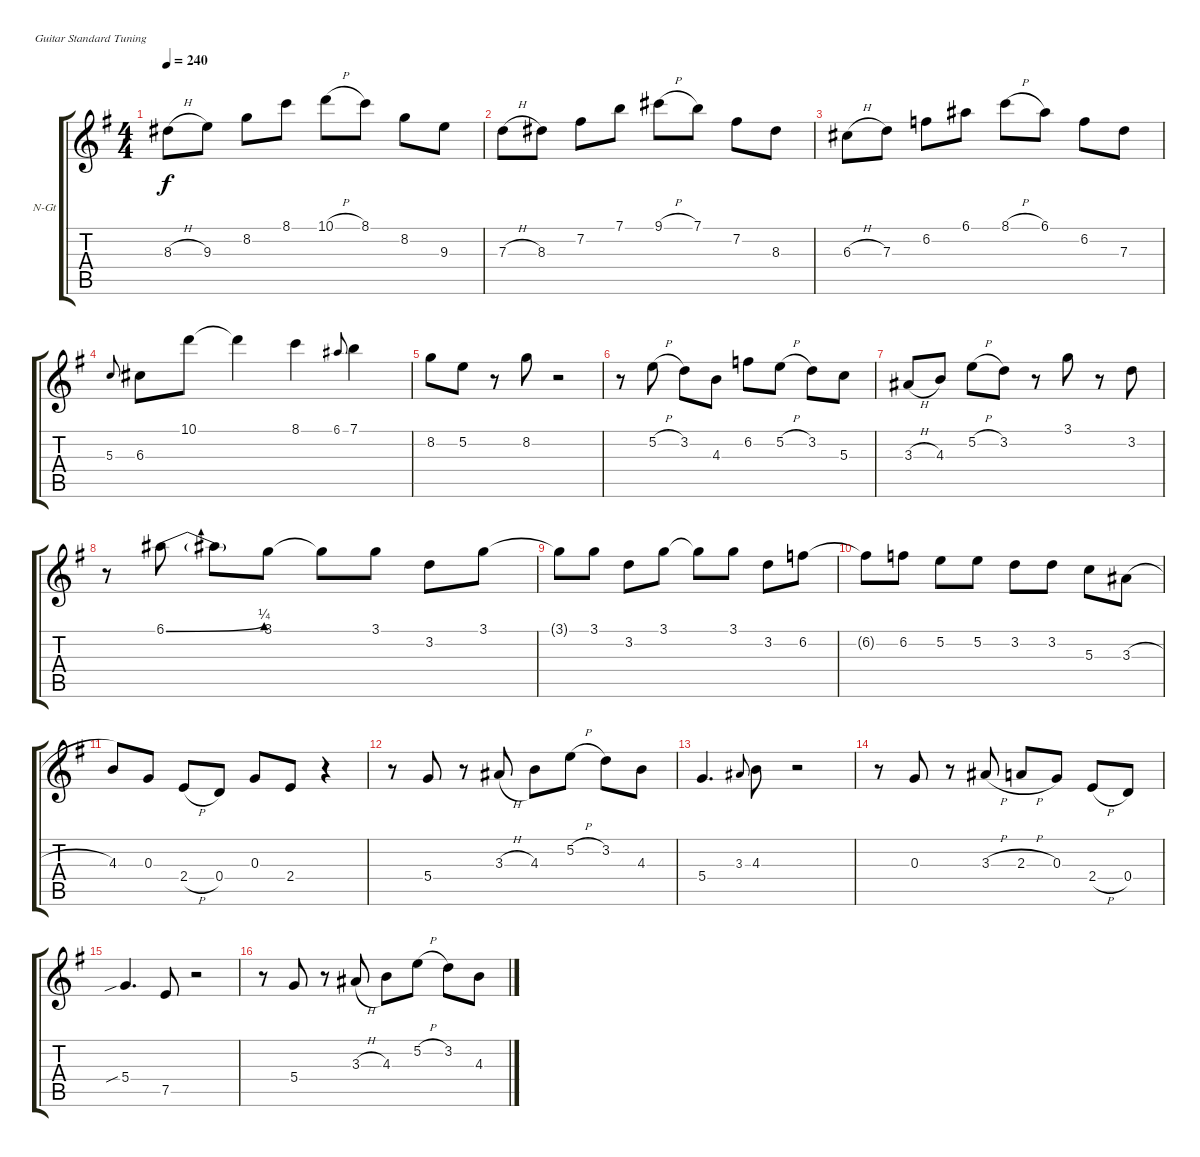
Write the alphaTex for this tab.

\defaultSystemsLayout 4
\bracketExtendMode groupsimilarinstruments
\firstSystemTrackNameOrientation horizontal
\otherSystemsTrackNameOrientation horizontal
\track ("Nylon Guitar" "N-Gt") {instrument acousticguitarnylon}
\staff {score tabs}
\tuning (E4 B3 G3 D3 A2 E2)
\ts (4 4)
\tempo 240
\clef g2
\ks g
8.3{h}.8{dy f instrument acousticguitarnylon} 9.3.8 8.2.8 8.1.8 10.1{h}.8 8.1.8 8.2.8 9.3.8 |
7.3{h}.8 8.3.8 7.2.8 7.1.8 9.1{h}.8 7.1.8 7.2.8 8.3.8 |
6.3{h}.8 7.3.8 6.2.8 6.1.8 8.1{h}.8 6.1.8 6.2.8 7.3.8 |
5.3.8{gr onbeat} 6.3.8 10.1.8 10.1{t}.4 8.1.4 6.1.8{gr onbeat} 7.1.4 |
8.2.8 5.2.8 r.8 8.2.8 r.2 |
r.8 5.2{h}.8 3.2.8 4.3.8 6.2.8 5.2{h}.8 3.2.8 5.3.8 |
3.3{h}.8 4.3.8 5.2{h}.8 3.2.8 r.8 3.1.8 r.8 3.2.8 |
r.8 6.1{be (bend 0 0 15 1)}.8 6.1{t}.8 3.1.8 3.1{t}.8 3.1.8 3.2.8 3.1.8 |
3.1{t}.8 3.1.8 3.2.8 3.1.8 3.1{t}.8 3.1.8 3.2.8 6.2.8 |
6.2{t}.8 6.2.8 5.2.8 5.2.8 3.2.8 3.2.8 5.3.8 3.3{h}.8 |
4.3.8 0.3.8 2.4{h}.8 0.4.8 0.3.8 2.4.8 r.4 |
r.8 5.4.8 r.8 3.3{h}.8 4.3.8 5.2{h}.8 3.2.8 4.3.8 |
5.4.4{d} 3.3.8{gr onbeat} 4.3.8 r.2 |
r.8 0.3.8 r.8 3.3{h}.8 2.3{h}.8 0.3.8 2.4{h}.8 0.4.8 |
5.4{sib}.4{d} 7.5.8 r.2 |
r.8 5.4.8 r.8 3.3{h}.8 4.3.8 5.2{h}.8 3.2.8 4.3.8
